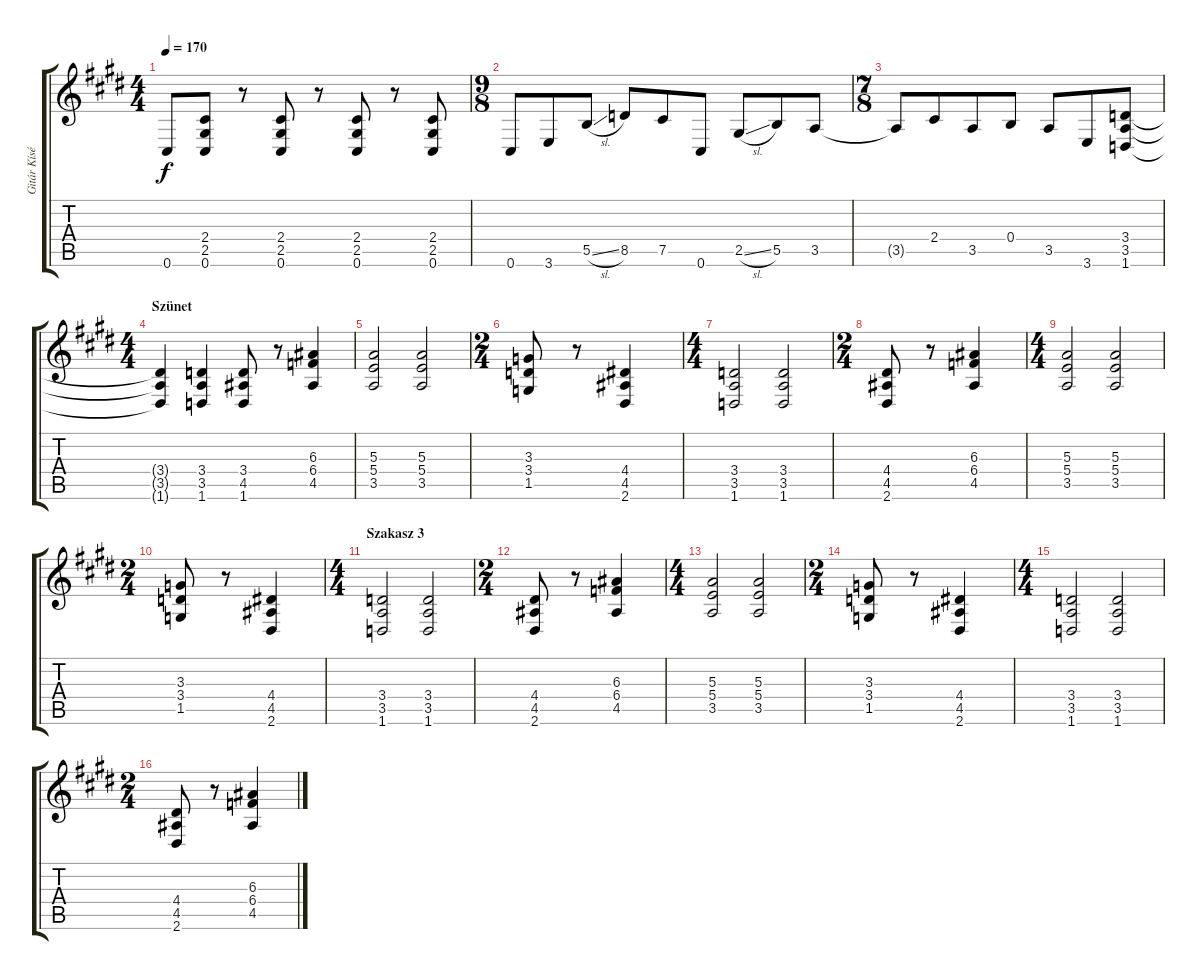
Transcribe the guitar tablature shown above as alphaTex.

\track ("Gitár Kíséret 2" "Gitár Kísé") {instrument distortionguitar}
\staff {score tabs}
\tuning (Db4 Ab3 E3 B2 Gb2 Db2) {hide}
\ts (4 4)
\tempo 170
\clef g2
\ks c#minor
0.6.8{dy f} (2.4 2.5 0.6).8 r.8 (2.4 2.5 0.6).8 r.8 (2.4 2.5 0.6).8 r.8 (2.4 2.5 0.6).8 |
\ts (9 8)
0.6.8 3.6.8 5.5{sl}.8 8.5.8 7.5.8 0.6.8 2.5{sl}.8 5.5.8 3.5.8 |
\ts (7 8)
3.5{t}.8 2.4.8 3.5.8 0.4.8 3.5.8 3.6.8 (3.4 3.5 1.6).8 |
\ts (4 4)
\section ("" "Szünet")
(3.4{t} 3.5{t} 1.6{t}).4 (3.4 3.5 1.6).4 (3.4 4.5 1.6).8 r.8 (6.3 6.4 4.5).4 |
(5.3 5.4 3.5).2 (5.3 5.4 3.5).2 |
\ts (2 4)
(3.3 3.4 1.5).8 r.8 (4.4 4.5 2.6).4 |
\ts (4 4)
(3.4 3.5 1.6).2 (3.4 3.5 1.6).2 |
\ts (2 4)
(4.4 4.5 2.6).8 r.8 (6.3 6.4 4.5).4 |
\ts (4 4)
(5.3 5.4 3.5).2 (5.3 5.4 3.5).2 |
\ts (2 4)
(3.3 3.4 1.5).8 r.8 (4.4 4.5 2.6).4 |
\ts (4 4)
\section ("" "Szakasz 3")
(3.4 3.5 1.6).2 (3.4 3.5 1.6).2 |
\ts (2 4)
(4.4 4.5 2.6).8 r.8 (6.3 6.4 4.5).4 |
\ts (4 4)
(5.3 5.4 3.5).2 (5.3 5.4 3.5).2 |
\ts (2 4)
(3.3 3.4 1.5).8 r.8 (4.4 4.5 2.6).4 |
\ts (4 4)
(3.4 3.5 1.6).2 (3.4 3.5 1.6).2 |
\ts (2 4)
(4.4 4.5 2.6).8 r.8 (6.3 6.4 4.5).4
